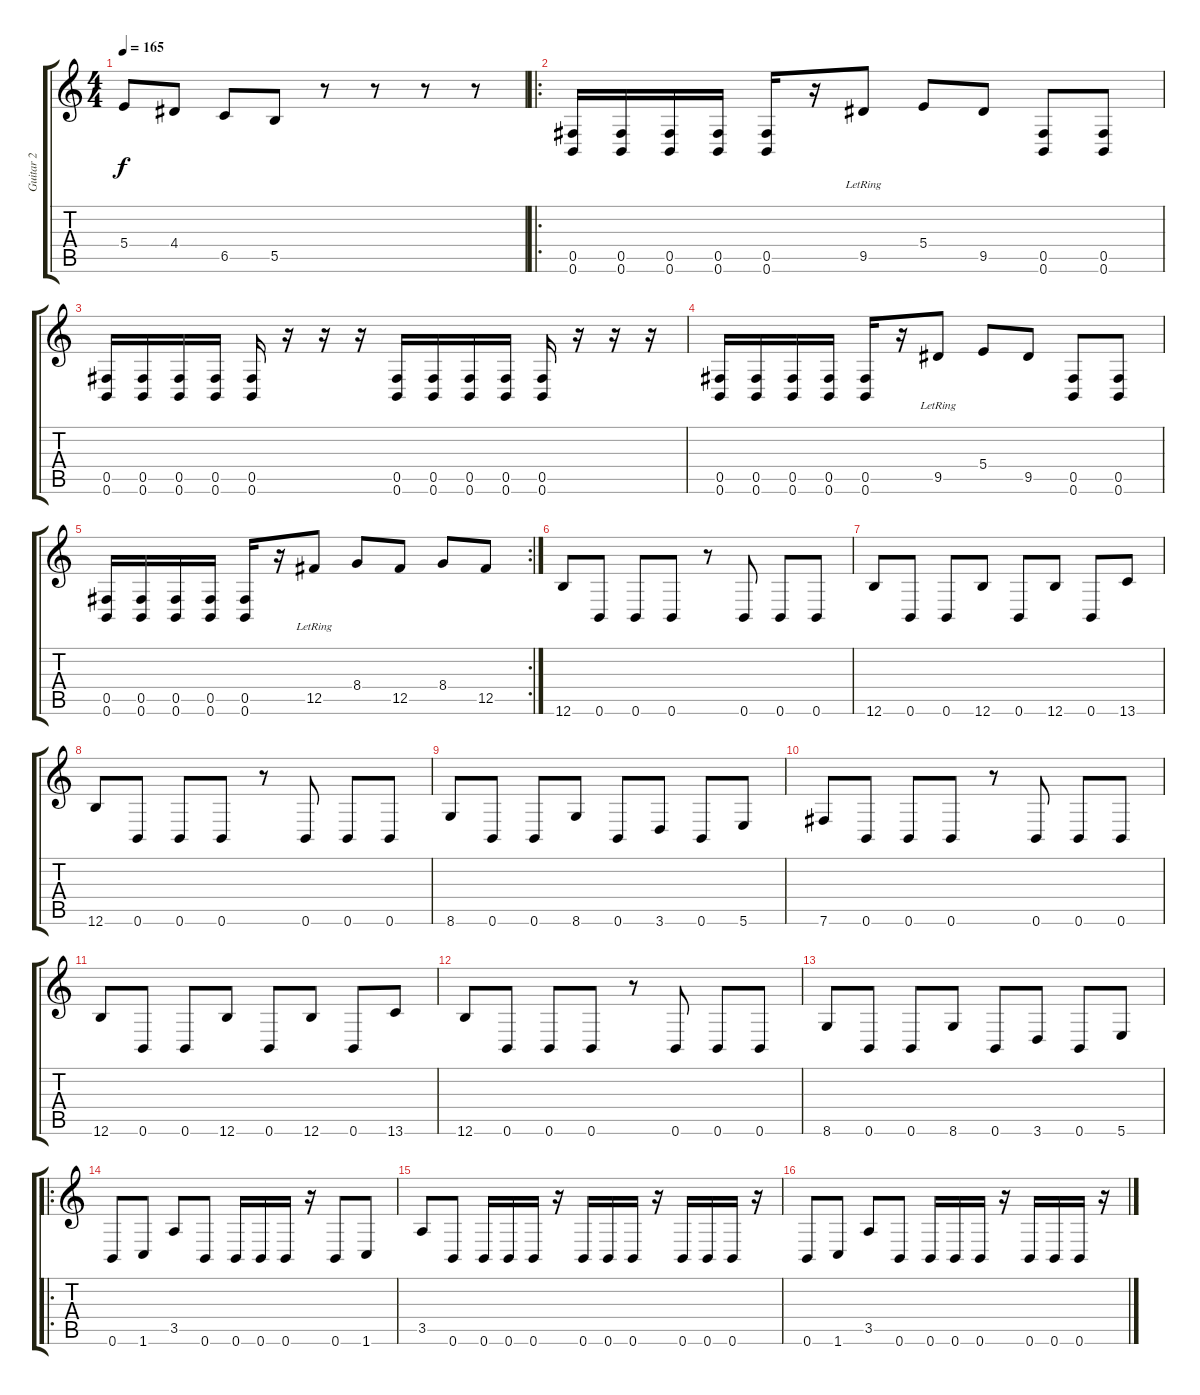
\track ("Guitar 2" "Guitar 2") {instrument overdrivenguitar}
\staff {score tabs}
\tuning (Db4 Ab3 E3 B2 Gb2 B1) {hide}
\ts (4 4)
\tempo 165
\clef g2
\ks c
5.4.8{dy f} 4.4.8 6.5.8 5.5.8 r.8 r.8 r.8 r.8 |
\ro
(0.5 0.6).16 (0.5 0.6).16 (0.5 0.6).16 (0.5 0.6).16 (0.5 0.6).16 r.16 9.5{lr}.8 5.4.8 9.5.8 (0.5 0.6).8 (0.5 0.6).8 |
(0.5 0.6).16 (0.5 0.6).16 (0.5 0.6).16 (0.5 0.6).16 (0.5 0.6).16 r.16 r.16 r.16 (0.5 0.6).16 (0.5 0.6).16 (0.5 0.6).16 (0.5 0.6).16 (0.5 0.6).16 r.16 r.16 r.16 |
(0.5 0.6).16 (0.5 0.6).16 (0.5 0.6).16 (0.5 0.6).16 (0.5 0.6).16 r.16 9.5{lr}.8 5.4.8 9.5.8 (0.5 0.6).8 (0.5 0.6).8 |
\rc 2
(0.5 0.6).16 (0.5 0.6).16 (0.5 0.6).16 (0.5 0.6).16 (0.5 0.6).16 r.16 12.5{lr}.8 8.4.8 12.5.8 8.4.8 12.5.8 |
12.6.8 0.6.8 0.6.8 0.6.8 r.8 0.6.8 0.6.8 0.6.8 |
12.6.8 0.6.8 0.6.8 12.6.8 0.6.8 12.6.8 0.6.8 13.6.8 |
12.6.8 0.6.8 0.6.8 0.6.8 r.8 0.6.8 0.6.8 0.6.8 |
8.6.8 0.6.8 0.6.8 8.6.8 0.6.8 3.6.8 0.6.8 5.6.8 |
7.6.8 0.6.8 0.6.8 0.6.8 r.8 0.6.8 0.6.8 0.6.8 |
12.6.8 0.6.8 0.6.8 12.6.8 0.6.8 12.6.8 0.6.8 13.6.8 |
12.6.8 0.6.8 0.6.8 0.6.8 r.8 0.6.8 0.6.8 0.6.8 |
8.6.8 0.6.8 0.6.8 8.6.8 0.6.8 3.6.8 0.6.8 5.6.8 |
\ro
0.6.8 1.6.8 3.5.8 0.6.8 0.6.16 0.6.16 0.6.16 r.16 0.6.8 1.6.8 |
3.5.8 0.6.8 0.6.16 0.6.16 0.6.16 r.16 0.6.16 0.6.16 0.6.16 r.16 0.6.16 0.6.16 0.6.16 r.16 |
0.6.8 1.6.8 3.5.8 0.6.8 0.6.16 0.6.16 0.6.16 r.16 0.6.16 0.6.16 0.6.16 r.16
